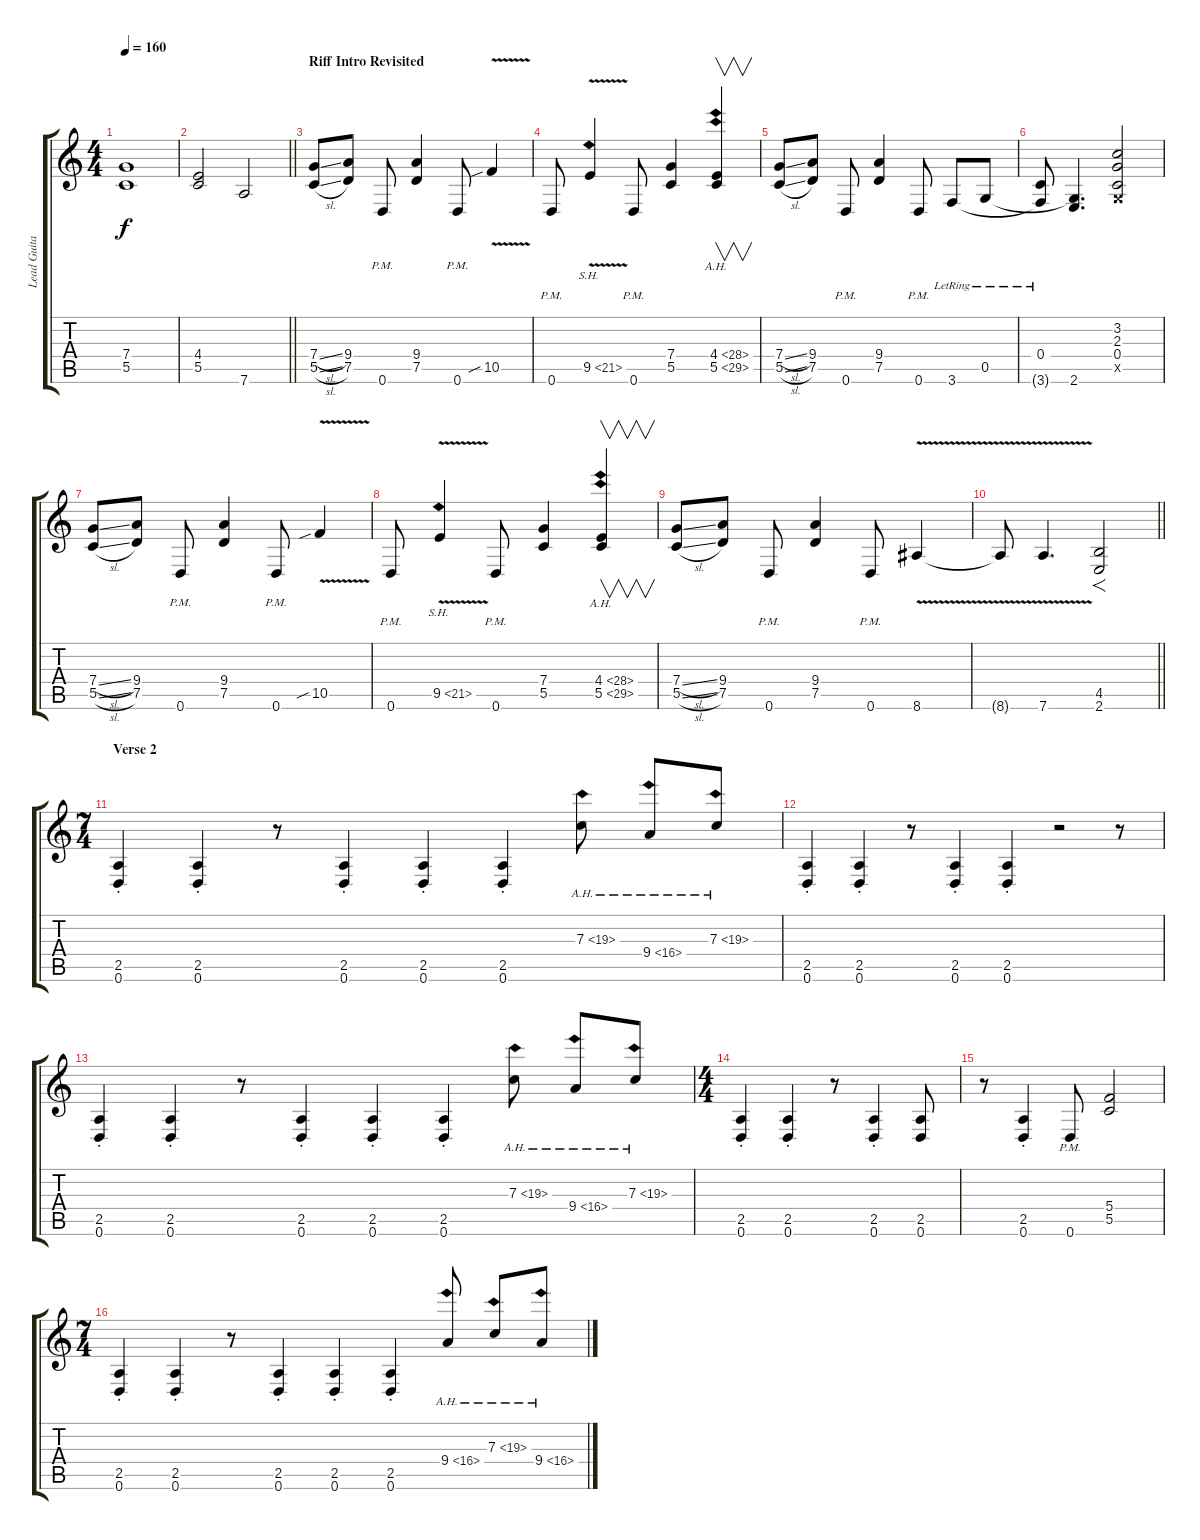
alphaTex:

\track ("Lead Guitar" "Lead Guita") {instrument distortionguitar}
\staff {score tabs}
\tuning (D4 A3 F3 C3 G2 D2) {hide}
\ts (4 4)
\tempo 160
\clef g2
\ks c
(7.4 5.5).1{dy f} |
\barLineRight lightlight
(4.4 5.5).2 7.6.2 |
\section ("" "Riff Intro Revisited")
(7.4{sl} 5.5{sl}).8 (9.4 7.5).8 0.6{pm}.8 (9.4 7.5).4 0.6{pm}.8 10.5{v sib}.4 |
0.6{pm}.8 9.5{sh 12 v}.4 0.6{pm}.8 (7.4 5.5).4 (4.4{ah 24} 5.5{ah 24}).4{v} |
(7.4{sl} 5.5{sl}).8 (9.4 7.5).8 0.6{pm}.8 (9.4 7.5).4 0.6{pm}.8 3.6{lr}.8 0.5{lr}.8 |
(0.4{lr} 3.6{t}).8 (0.5{t} 2.6).4{d} (3.2 2.3 0.4 0.5{x}).2 |
(7.4{sl} 5.5{sl}).8 (9.4 7.5).8 0.6{pm}.8 (9.4 7.5).4 0.6{pm}.8 10.5{v sib}.4 |
0.6{pm}.8 9.5{sh 12 v}.4 0.6{pm}.8 (7.4 5.5).4 (4.4{ah 24} 5.5{ah 24}).4{v} |
(7.4{sl} 5.5{sl}).8 (9.4 7.5).8 0.6{pm}.8 (9.4 7.5).4 0.6{pm}.8 8.6{v}.4 |
\barLineRight lightlight
8.6{t}.8 7.6{v}.4{d} (4.5 2.6).2{f} |
\ts (7 4)
\section ("" "Verse 2")
(2.5{st} 0.6{st}).4 (2.5{st} 0.6{st}).4 r.8 (2.5{st} 0.6{st}).4 (2.5{st} 0.6{st}).4 (2.5{st} 0.6{st}).4 7.3{ah 12}.8 9.4{ah 7}.8 7.3{ah 12}.8 |
(2.5{st} 0.6{st}).4 (2.5{st} 0.6{st}).4 r.8 (2.5{st} 0.6{st}).4 (2.5{st} 0.6{st}).4 r.2 r.8 |
(2.5{st} 0.6{st}).4 (2.5{st} 0.6{st}).4 r.8 (2.5{st} 0.6{st}).4 (2.5{st} 0.6{st}).4 (2.5{st} 0.6{st}).4 7.3{ah 12}.8 9.4{ah 7}.8 7.3{ah 12}.8 |
\ts (4 4)
(2.5{st} 0.6{st}).4 (2.5{st} 0.6{st}).4 r.8 (2.5{st} 0.6{st}).4 (2.5 0.6).8 |
r.8 (2.5{st} 0.6{st}).4 0.6{pm}.8 (5.4 5.5).2 |
\ts (7 4)
(2.5{st} 0.6{st}).4 (2.5{st} 0.6{st}).4 r.8 (2.5{st} 0.6{st}).4 (2.5{st} 0.6{st}).4 (2.5{st} 0.6{st}).4 9.4{ah 7}.8 7.3{ah 12}.8 9.4{ah 7}.8
